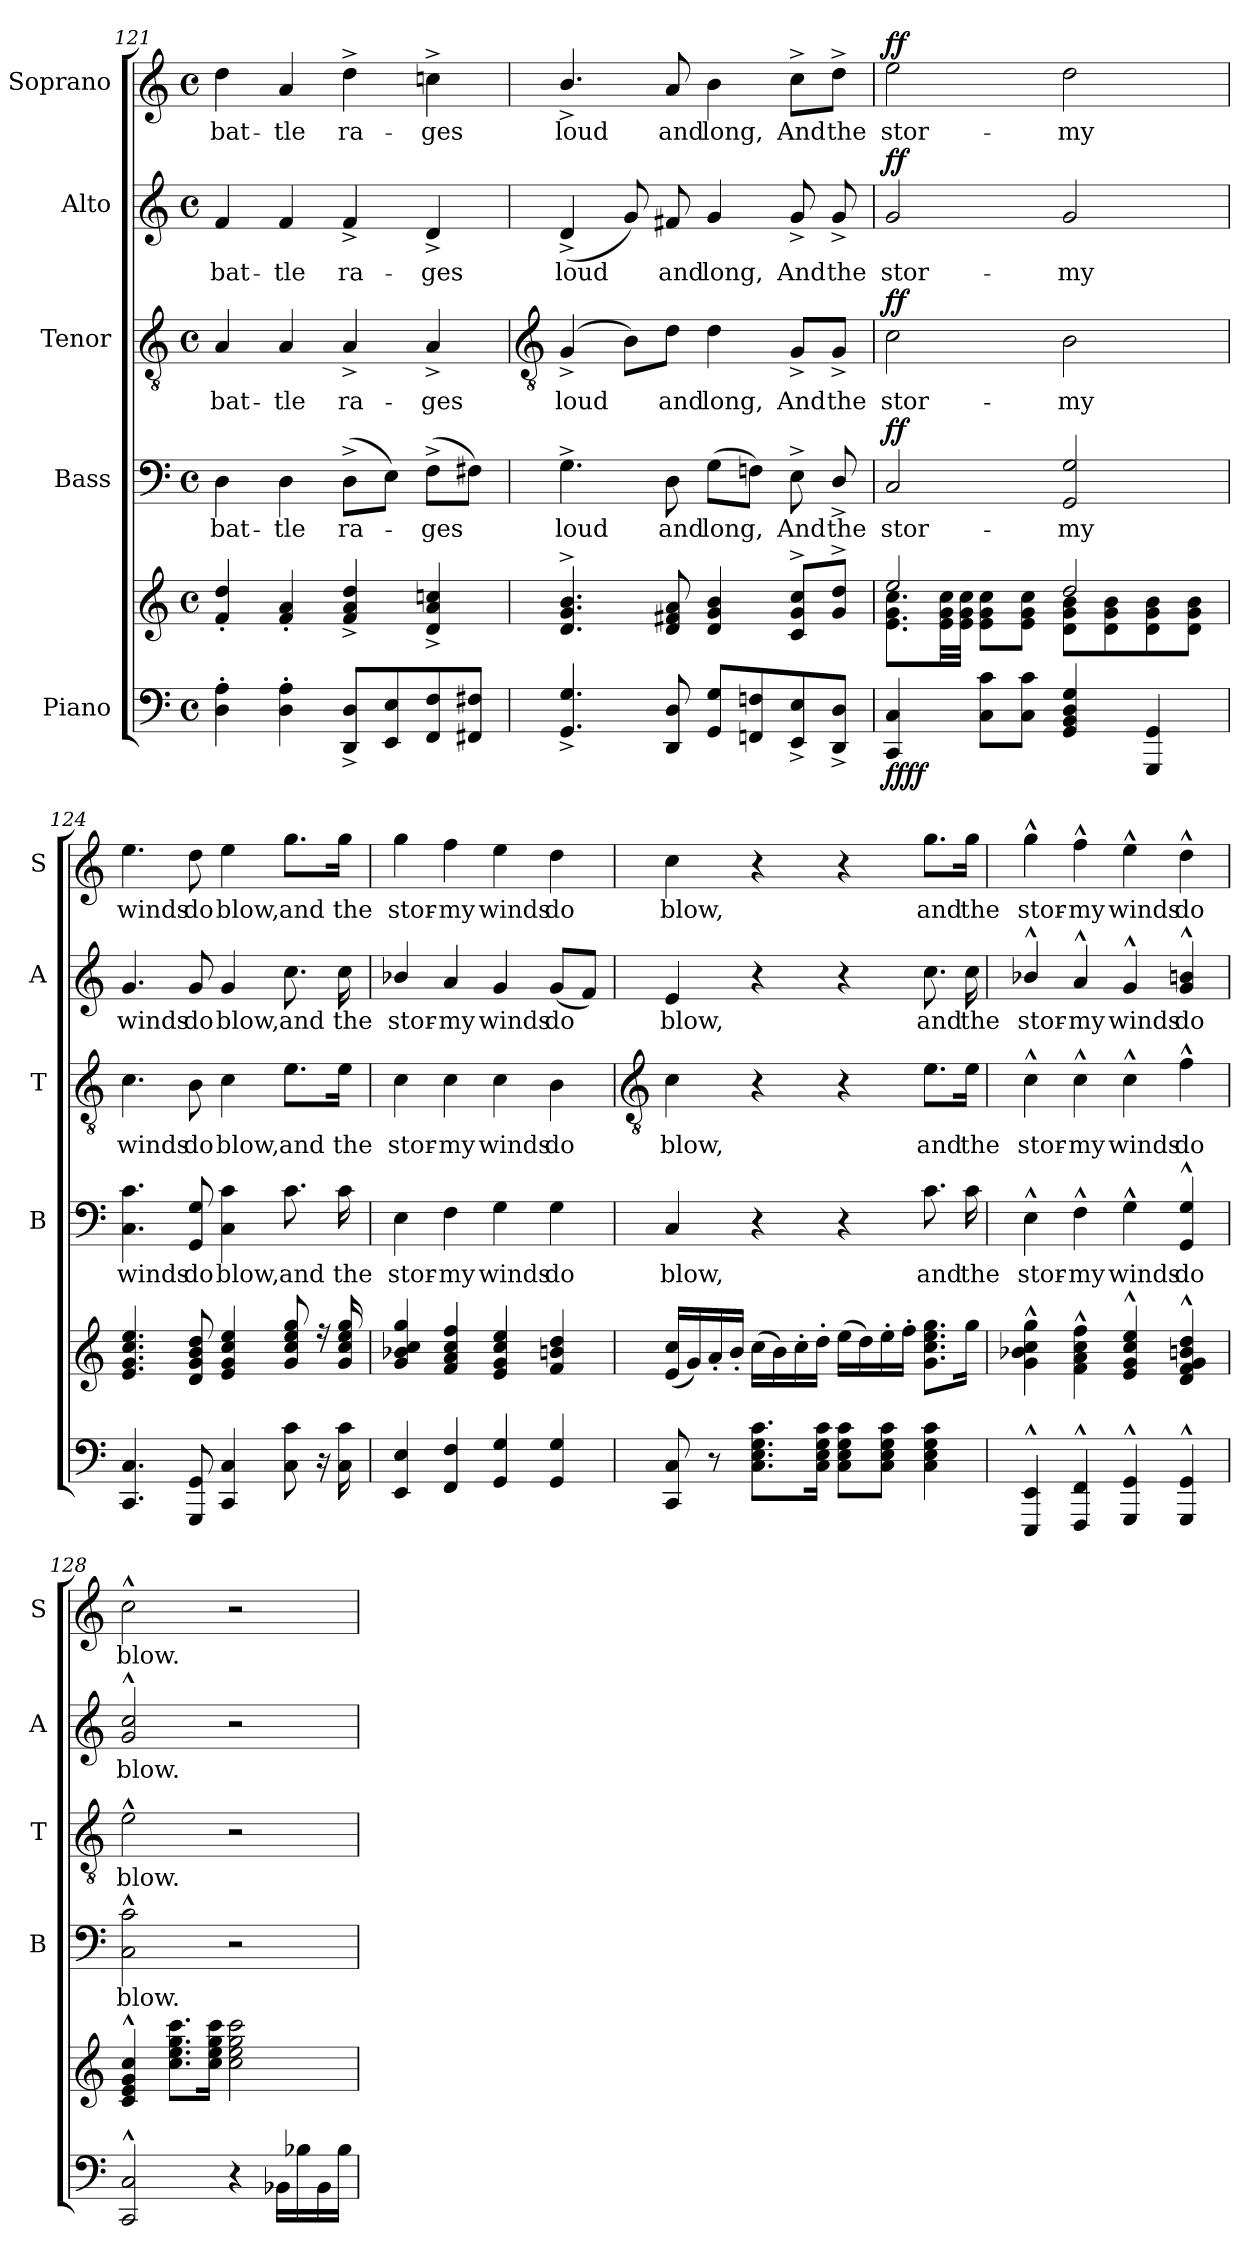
**kern	**kern	**dynam	**kern	**text	**dynam	**kern	**text	**dynam	**kern	**text	**dynam	**kern	**text	**dynam
*part5	*part5	*part5	*part4	*part4	*part4	*part3	*part3	*part3	*part2	*part2	*part2	*part1	*part1	*part1
*staff6	*staff5	*staff5/6	*staff4	*staff4	*staff4	*staff3	*staff3	*staff3	*staff2	*staff2	*staff2	*staff1	*staff1	*staff1
*I"Piano	*	*	*I"Bass	*	*	*I"Tenor	*	*	*I"Alto	*	*	*I"Soprano	*	*
*	*	*	*I'B	*	*	*I'T	*	*	*I'A	*	*	*I'S	*	*
*clefF4	*clefG2	*	*clefF4	*	*	*clefGv2	*	*	*clefG2	*	*	*clefG2	*	*
*k[]	*k[]	*	*k[]	*	*	*k[]	*	*	*k[]	*	*	*k[]	*	*
*C:	*C:	*	*C:	*	*	*C:	*	*	*C:	*	*	*C:	*	*
*M4/4	*M4/4	*	*M4/4	*	*	*M4/4	*	*	*M4/4	*	*	*M4/4	*	*
*met(c)	*met(c)	*	*met(c)	*	*	*met(c)	*	*	*met(c)	*	*	*met(c)	*	*
=121	=121	=121	=121	=121	=121	=121	=121	=121	=121	=121	=121	=121	=121	=121
!	!	!	!	!LO:LY:b	!	!	!LO:LY:b	!	!	!LO:LY:b	!	!	!LO:LY:b	!
4D' 4A'	4f' 4dd'	.	4D	bat-	.	4A	bat-	.	4f	bat-	.	4dd	bat-	.
!	!	!	!	!LO:LY:b	!	!	!LO:LY:b	!	!	!LO:LY:b	!	!	!LO:LY:b	!
4D' 4A'	4f' 4a'	.	4D	-tle	.	4A	-tle	.	4f	-tle	.	4a	-tle	.
!	!	!	!	!LO:LY:b	!	!	!LO:LY:b	!	!	!LO:LY:b	!	!	!LO:LY:b	!
8DD^ 8D^L	4f^ 4a^ 4dd^	.	(>8D^L	ra-	.	4A^	ra-	.	4f^	ra-	.	4dd^	ra-	.
8EE 8E	.	.	8EJ)	.	.	.	.	.	.	.	.	.	.	.
!	!	!	!	!LO:LY:b	!	!	!LO:LY:b	!	!	!LO:LY:b	!	!	!LO:LY:b	!
8FF 8F	4d^ 4a^ 4ccn^	.	(>8F^L	ges	.	4A^	-ges	.	4d^	-ges	.	4ccn^	-ges	.
8FF#X 8F#XJ	.	.	8F#XJ)	.	.	.	.	.	.	.	.	.	.	.
!!LO:LB:g=z
=122	=122	=122	=122	=122	=122	=122	=122	=122	=122	=122	=122	=122	=122	=122
*	*	*	*	*	*	*clefGv2	*	*	*	*	*	*	*	*
*	*^	*	*	*	*	*	*	*	*	*	*	*	*	*
!	!	!	!	!	!LO:LY:b	!	!	!LO:LY:b	!	!	!LO:LY:b	!	!	!LO:LY:b	!
4.GG^ 4.G^	4.d/^ 4.g/^ 4.b/^	1ryy	.	4.G^	loud	.	(<4G^	loud	.	(<4d^	loud	.	4.b^/	loud	.
.	.	.	.	.	.	.	8B\L)	.	.	8g)	.	.	.	.	.
!	!	!	!	!	!LO:LY:b	!	!	!LO:LY:b	!	!	!LO:LY:b	!	!	!LO:LY:b	!
8DD 8D	8d 8f#X 8a	.	.	8D	and	.	8d\J	and	.	8f#X	and	.	8a	and	.
!	!	!	!	!	!LO:LY:b	!	!	!LO:LY:b	!	!	!LO:LY:b	!	!	!LO:LY:b	!
8GG 8GL	4d 4g 4b	.	.	(>8GL	long,	.	4d	long,	.	4g	long,	.	4b	long,	.
8FFn 8Fn	.	.	.	8FnJ)	.	.	.	.	.	.	.	.	.	.	.
!	!	!	!	!	!LO:LY:b	!	!	!LO:LY:b	!	!	!LO:LY:b	!	!	!LO:LY:b	!
8EE^ 8E^	8c^ 8g^ 8cc^L	.	.	8E^	And	.	8G^/L	And	.	8g^	And	.	8cc^\L	And	.
!	!	!	!	!	!LO:LY:b	!	!	!LO:LY:b	!	!	!LO:LY:b	!	!	!LO:LY:b	!
8DD/^ 8D/^J	8g^ 8dd^J	.	.	8D^/	the	.	8G^/J	the	.	8g^	the	.	8dd^\J	the	.
=123	=123	=123	=123	=123	=123	=123	=123	=123	=123	=123	=123	=123	=123	=123	=123
!	!	!	!LO:DY:b=2	!	!LO:LY:b	!	!	!LO:LY:b	!	!	!LO:LY:b	!	!	!LO:LY:b	!
!	!	!	!LO:DY:n=1:b	!	!	!LO:DY:b	!	!	!LO:DY:b	!	!	!LO:DY:b	!	!	!LO:DY:b
4CC 4C	2ee/	8.e\ 8.g\ 8.cc\L	ff ff	2C	stor-	ff	2c	stor-	ff	2g	stor-	ff	2ee	stor-	ff
.	.	32e\ 32g\ 32cc\LL	.	.	.	.	.	.	.	.	.	.	.	.	.
.	.	32e\ 32g\ 32cc\JJJ	.	.	.	.	.	.	.	.	.	.	.	.	.
8C 8cL	.	8e\ 8g\ 8cc\L	.	.	.	.	.	.	.	.	.	.	.	.	.
8C 8cJ	.	8e\ 8g\ 8cc\J	.	.	.	.	.	.	.	.	.	.	.	.	.
!	!	!	!	!	!LO:LY:b	!	!	!LO:LY:b	!	!	!LO:LY:b	!	!	!LO:LY:b	!
4GG 4BB 4D 4G	2dd/	8d\ 8g\ 8b\L	.	2GG 2G	-my	.	2B	-my	.	2g	-my	.	2dd	-my	.
.	.	8d\ 8g\ 8b\	.	.	.	.	.	.	.	.	.	.	.	.	.
4GGG 4GG	.	8d\ 8g\ 8b\	.	.	.	.	.	.	.	.	.	.	.	.	.
.	.	8d\ 8g\ 8b\J	.	.	.	.	.	.	.	.	.	.	.	.	.
=124	=124	=124	=124	=124	=124	=124	=124	=124	=124	=124	=124	=124	=124	=124	=124
!	!	!	!	!	!LO:LY:b	!	!	!LO:LY:b	!	!	!LO:LY:b	!	!	!LO:LY:b	!
4.CC 4.C	4.e 4.g 4.cc 4.ee	1ryy	.	4.C 4.c	winds	.	4.c	winds	.	4.g	winds	.	4.ee	winds	.
!	!	!	!	!	!LO:LY:b	!	!	!LO:LY:b	!	!	!LO:LY:b	!	!	!LO:LY:b	!
8GGG 8GG	8d 8g 8b 8dd	.	.	8GG 8G	do	.	8B	do	.	8g	do	.	8dd	do	.
!	!	!	!	!	!LO:LY:b	!	!	!LO:LY:b	!	!	!LO:LY:b	!	!	!LO:LY:b	!
4CC 4C	4e 4g 4cc 4ee	.	.	4C 4c	blow,	.	4c	blow,	.	4g	blow,	.	4ee	blow,	.
!	!	!	!	!	!LO:LY:b	!	!	!LO:LY:b	!	!	!LO:LY:b	!	!	!LO:LY:b	!
8C 8c	8g 8cc 8ee 8gg	.	.	8.c	and	.	8.e\L	and	.	8.cc	and	.	8.gg\L	and	.
16r	16r	.	.	.	.	.	.	.	.	.	.	.	.	.	.
!	!	!	!	!	!LO:LY:b	!	!	!LO:LY:b	!	!	!LO:LY:b	!	!	!LO:LY:b	!
16C 16c	16g 16cc 16ee 16gg	.	.	16c	the	.	16e\Jk	the	.	16cc	the	.	16gg\Jk	the	.
=125	=125	=125	=125	=125	=125	=125	=125	=125	=125	=125	=125	=125	=125	=125	=125
!	!	!	!	!	!LO:LY:b	!	!	!LO:LY:b	!	!	!LO:LY:b	!	!	!LO:LY:b	!
4EE 4E	4g 4b-X 4cc 4gg	1ryy	.	4E	stor-	.	4c	stor-	.	4b-X/	stor-	.	4gg	stor-	.
!	!	!	!	!	!LO:LY:b	!	!	!LO:LY:b	!	!	!LO:LY:b	!	!	!LO:LY:b	!
4FF 4F	4f 4a 4cc 4ff	.	.	4F	-my	.	4c	-my	.	4a	-my	.	4ff	-my	.
!	!	!	!	!	!LO:LY:b	!	!	!LO:LY:b	!	!	!LO:LY:b	!	!	!LO:LY:b	!
4GG 4G	4e 4g 4cc 4ee	.	.	4G	winds	.	4c	winds	.	4g	winds	.	4ee	winds	.
!	!	!	!	!	!LO:LY:b	!	!	!LO:LY:b	!	!	!LO:LY:b	!	!	!LO:LY:b	!
4GG 4G	4f 4bn 4dd	.	.	4G	do	.	4B	do	.	(<8gL	do	.	4dd	do	.
.	.	.	.	.	.	.	.	.	.	8fJ)	.	.	.	.	.
*	*v	*v	*	*	*	*	*	*	*	*	*	*	*	*	*
!!LO:LB:g=z
=126	=126	=126	=126	=126	=126	=126	=126	=126	=126	=126	=126	=126	=126	=126
*	*	*	*	*	*	*clefGv2	*	*	*	*	*	*	*	*
!	!	!	!	!LO:LY:b	!	!	!LO:LY:b	!	!	!LO:LY:b	!	!	!LO:LY:b	!
8CC 8C	(<16e 16ccLL	.	4C	blow,	.	4c	blow,	.	4e	blow,	.	4cc	blow,	.
.	16g)	.	.	.	.	.	.	.	.	.	.	.	.	.
8r	16a'	.	.	.	.	.	.	.	.	.	.	.	.	.
.	16b'JJ	.	.	.	.	.	.	.	.	.	.	.	.	.
8.C 8.E 8.G 8.cL	(>16ccLL	.	4r	.	.	4r	.	.	4r	.	.	4r	.	.
.	16b)	.	.	.	.	.	.	.	.	.	.	.	.	.
.	16cc'	.	.	.	.	.	.	.	.	.	.	.	.	.
16C 16E 16G 16cJ	16dd'JJ	.	.	.	.	.	.	.	.	.	.	.	.	.
8C 8E 8G 8cL	(>16eeLL	.	4r	.	.	4r	.	.	4r	.	.	4r	.	.
.	16dd)	.	.	.	.	.	.	.	.	.	.	.	.	.
8C 8E 8G 8cJ	16ee'	.	.	.	.	.	.	.	.	.	.	.	.	.
.	16ff'JJ	.	.	.	.	.	.	.	.	.	.	.	.	.
!	!	!	!	!LO:LY:b	!	!	!LO:LY:b	!	!	!LO:LY:b	!	!	!LO:LY:b	!
4C 4E 4G 4c	8.g 8.cc 8.ee 8.ggL	.	8.c	and	.	8.e\L	and	.	8.cc	and	.	8.gg\L	and	.
!	!	!	!	!LO:LY:b	!	!	!LO:LY:b	!	!	!LO:LY:b	!	!	!LO:LY:b	!
.	16ggJ	.	16c	the	.	16e\Jk	the	.	16cc	the	.	16gg\Jk	the	.
=127	=127	=127	=127	=127	=127	=127	=127	=127	=127	=127	=127	=127	=127	=127
!	!	!	!	!LO:LY:b	!	!	!LO:LY:b	!	!	!LO:LY:b	!	!	!LO:LY:b	!
4EEE^^ 4EE^^	4g^^ 4b-X^^ 4cc^^ 4gg^^	.	4E^^	stor-	.	4c^^	stor-	.	4b-X^^/	stor-	.	4gg^^	stor-	.
!	!	!	!	!LO:LY:b	!	!	!LO:LY:b	!	!	!LO:LY:b	!	!	!LO:LY:b	!
4FFF^^ 4FF^^	4f^^ 4a^^ 4cc^^ 4ff^^	.	4F^^	-my	.	4c^^	-my	.	4a^^	-my	.	4ff^^	-my	.
!	!	!	!	!LO:LY:b	!	!	!LO:LY:b	!	!	!LO:LY:b	!	!	!LO:LY:b	!
4GGG^^ 4GG^^	4e^^ 4g^^ 4cc^^ 4ee^^	.	4G^^	winds	.	4c^^	winds	.	4g^^	winds	.	4ee^^	winds	.
!	!	!	!	!LO:LY:b	!	!	!LO:LY:b	!	!	!LO:LY:b	!	!	!LO:LY:b	!
4GGG^^ 4GG^^	4d^^ 4f^^ 4g^^ 4bn^^ 4dd^^	.	4GG^^ 4G^^	do	.	4f^^	do	.	4g^^ 4bn^^	do	.	4dd^^	do	.
=128	=128	=128	=128	=128	=128	=128	=128	=128	=128	=128	=128	=128	=128	=128
!	!	!	!	!LO:LY:b	!	!	!LO:LY:b	!	!	!LO:LY:b	!	!	!LO:LY:b	!
2CC^^ 2C^^	4c^^ 4e^^ 4g^^ 4cc^^	.	2C^^ 2c^^	blow.	.	2e^^	blow.	.	2g^^ 2cc^^	blow.	.	2cc^^	blow.	.
.	8.cc 8.ee 8.gg 8.cccL	.	.	.	.	.	.	.	.	.	.	.	.	.
.	16cc 16ee 16gg 16cccJ	.	.	.	.	.	.	.	.	.	.	.	.	.
4r	2cc 2ee 2gg 2ccc	.	2r	.	.	2r	.	.	2r	.	.	2r	.	.
16BB-XLL	.	.	.	.	.	.	.	.	.	.	.	.	.	.
16B-X	.	.	.	.	.	.	.	.	.	.	.	.	.	.
16BB-	.	.	.	.	.	.	.	.	.	.	.	.	.	.
16B-JJ	.	.	.	.	.	.	.	.	.	.	.	.	.	.
=	=	=	=	=	=	=	=	=	=	=	=	=	=	=
*-	*-	*-	*-	*-	*-	*-	*-	*-	*-	*-	*-	*-	*-	*-
